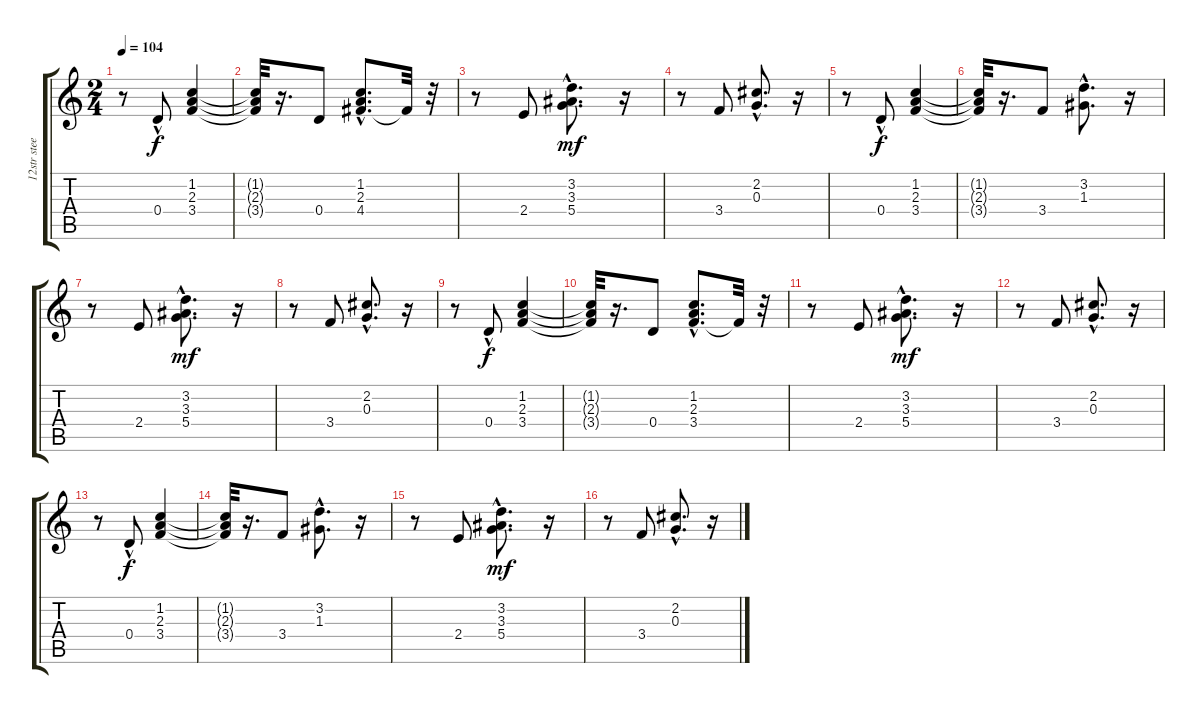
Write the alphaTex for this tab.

\track ("12str steel" "12str stee") {instrument acousticguitarsteel}
\staff {score tabs}
\tuning (E4 B3 G3 D3 A2 E2) {hide}
\ts (2 4)
\tempo 104
\clef g2
\ks c
r.8{dy mf} 0.4{hac}.8{dy f} (1.2 2.3 3.4).4 |
(1.2{t} 2.3{t} 3.4{t}).32 r.16{d} 0.4.8 (1.2{hac} 2.3{hac} 4.4{hac}).8{d} 4.4{t}.32 r.32 |
r.8 2.4.8 (3.2 3.3{hac} 5.4).8{d dy mf} r.16 |
r.8 3.4.8 (2.2{hac} 0.3{hac}).8{d} r.16 |
r.8 0.4{hac}.8{dy f} (1.2 2.3 3.4).4 |
(1.2{t} 2.3{t} 3.4{t}).32 r.16{d} 3.4.8 (3.2{hac} 1.3{hac}).8{d} r.16 |
r.8 2.4.8 (3.2 3.3{hac} 5.4).8{d dy mf} r.16 |
r.8 3.4.8 (2.2{hac} 0.3{hac}).8{d} r.16 |
r.8 0.4{hac}.8{dy f} (1.2 2.3 3.4).4 |
(1.2{t} 2.3{t} 3.4{t}).32 r.16{d} 0.4.8 (1.2{hac} 2.3{hac} 3.4{hac}).8{d} 3.4{t}.32 r.32 |
r.8 2.4.8 (3.2 3.3{hac} 5.4).8{d dy mf} r.16 |
r.8 3.4.8 (2.2{hac} 0.3{hac}).8{d} r.16 |
r.8 0.4{hac}.8{dy f} (1.2 2.3 3.4).4 |
(1.2{t} 2.3{t} 3.4{t}).32 r.16{d} 3.4.8 (3.2{hac} 1.3{hac}).8{d} r.16 |
r.8 2.4.8 (3.2 3.3{hac} 5.4).8{d dy mf} r.16 |
r.8 3.4.8 (2.2{hac} 0.3{hac}).8{d} r.16
